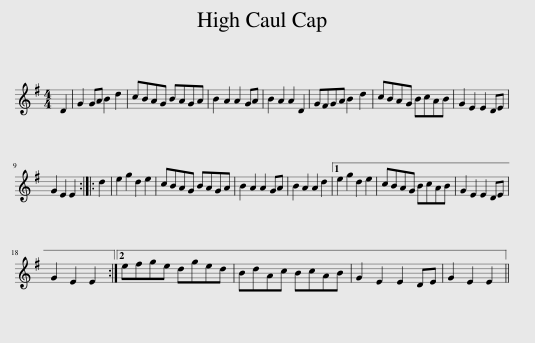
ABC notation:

X:1
L:1/8
M:4/4
I:linebreak $
K:G
V:1 treble
V:1
 D2 | G2 GA B2 d2 | cBAG BAGA | B2 A2 A2 GA | B2 A2 A2 D2 | %5
 GFGA B2 d2 | cBAG BcAB | G2 E2 E2 DE |$ G2 E2 E2 :: d2 | %10
 e2 g2 d2 e2 | cBAG BAGA | B2 A2 A2 GA | B2 A2 A2 d2 |1 e2 g2 d2 e2 | %15
 cBAG BcAB | G2 E2 E2 DE |$ G2 E2 E2 :|2 efge dged | BdAc BcAB | %20
 G2 E2 E2 DE | G2 E2 E2 || %22
